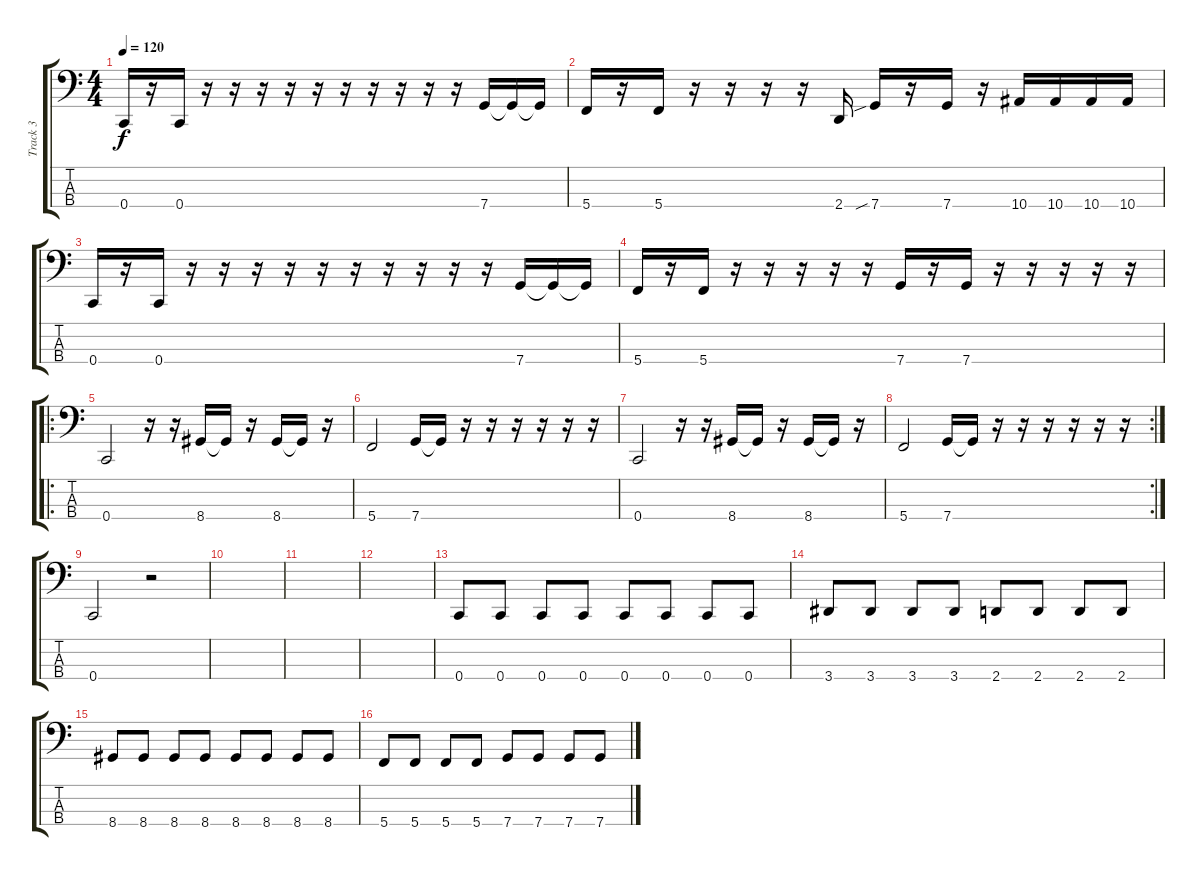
\track ("Track 3" "Track 3") {instrument electricbassfinger}
\staff {score tabs}
\tuning (G2 D2 A1 C1) {hide}
\ts (4 4)
\tempo 120
\clef f4
\ks c
0.4.16{dy f} r.16 0.4.16 r.16 r.16 r.16 r.16 r.16 r.16 r.16 r.16 r.16 r.16 7.4.16 7.4{t}.16 7.4{t}.16 |
5.4.16 r.16 5.4.16 r.16 r.16 r.16 r.16 2.4.16 7.4{sib}.16 r.16 7.4.16 r.16 10.4.16 10.4.16 10.4.16 10.4.16 |
0.4.16 r.16 0.4.16 r.16 r.16 r.16 r.16 r.16 r.16 r.16 r.16 r.16 r.16 7.4.16 7.4{t}.16 7.4{t}.16 |
5.4.16 r.16 5.4.16 r.16 r.16 r.16 r.16 r.16 7.4.16 r.16 7.4.16 r.16 r.16 r.16 r.16 r.16 |
\ro
0.4.2 r.16 r.16 8.4.16 8.4{t}.16 r.16 8.4.16 8.4{t}.16 r.16 |
5.4.2 7.4.16 7.4{t}.16 r.16 r.16 r.16 r.16 r.16 r.16 |
0.4.2 r.16 r.16 8.4.16 8.4{t}.16 r.16 8.4.16 8.4{t}.16 r.16 |
\rc 2
5.4.2 7.4.16 7.4{t}.16 r.16 r.16 r.16 r.16 r.16 r.16 |
0.4.2 r.2 |
|
|
|
0.4.8 0.4.8 0.4.8 0.4.8 0.4.8 0.4.8 0.4.8 0.4.8 |
3.4.8 3.4.8 3.4.8 3.4.8 2.4.8 2.4.8 2.4.8 2.4.8 |
8.4.8 8.4.8 8.4.8 8.4.8 8.4.8 8.4.8 8.4.8 8.4.8 |
5.4.8 5.4.8 5.4.8 5.4.8 7.4.8 7.4.8 7.4.8 7.4.8
